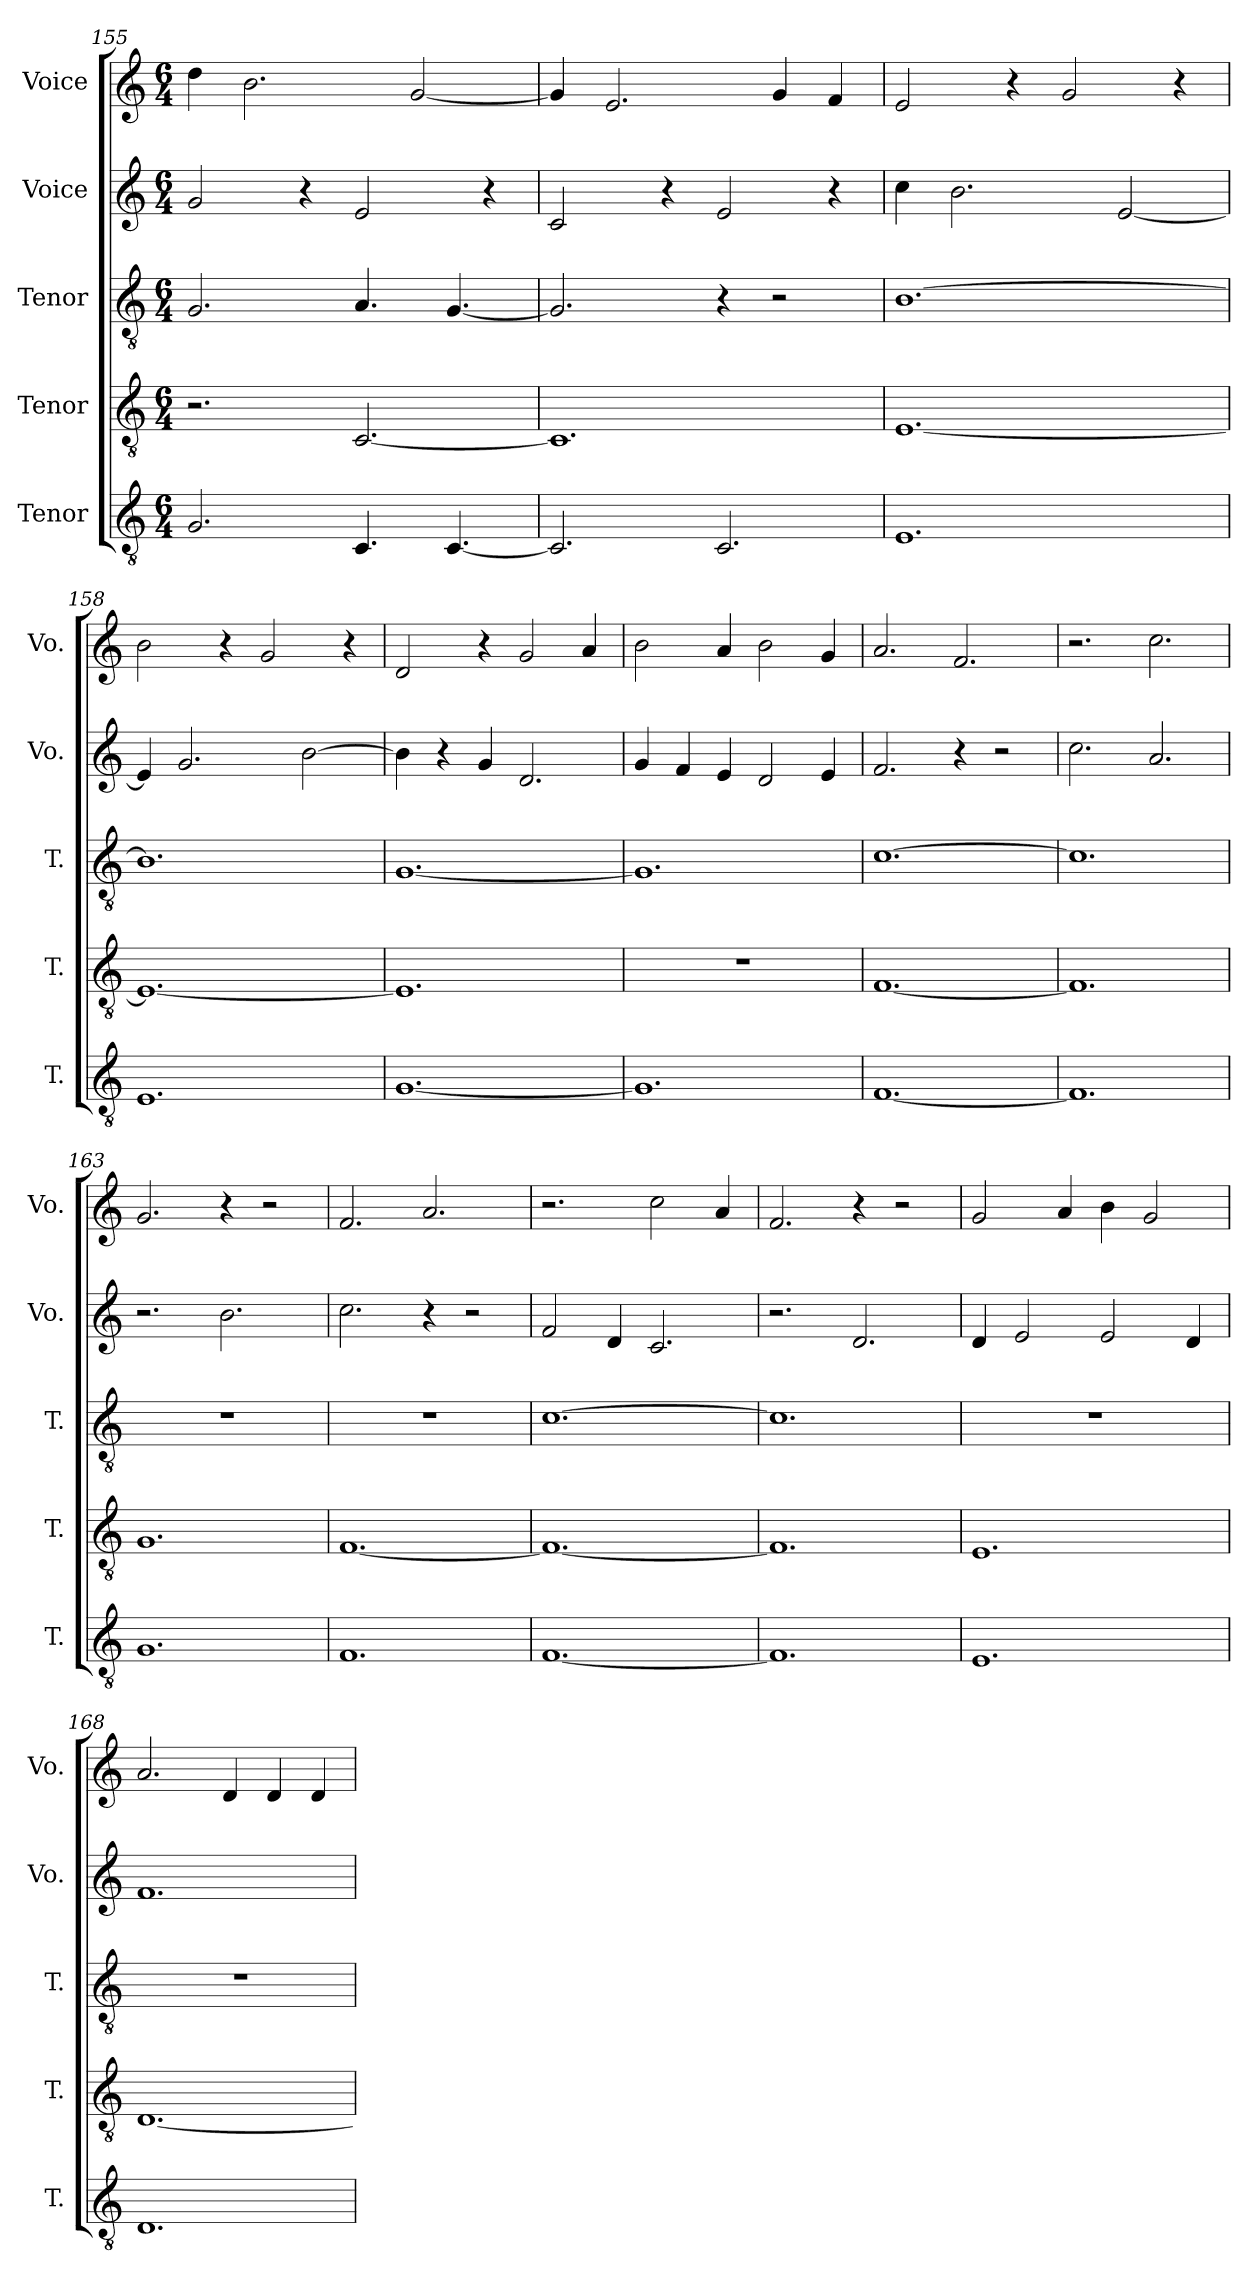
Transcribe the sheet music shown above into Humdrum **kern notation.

**kern	**kern	**kern	**kern	**kern
*part5	*part4	*part3	*part2	*part1
*staff5	*staff4	*staff3	*staff2	*staff1
*I"Tenor	*I"Tenor	*I"Tenor	*I"Voice	*I"Voice
*I'T.	*I'T.	*I'T.	*I'Vo.	*I'Vo.
!!LO:PB:g=z
*clefGv2	*clefGv2	*clefGv2	*clefG2	*clefG2
*k[]	*k[]	*k[]	*k[]	*k[]
*M6/4	*M6/4	*M6/4	*M6/4	*M6/4
=155	=155	=155	=155	=155
2.G/	2.r	2.G/	2g/	4dd\
.	.	.	.	2.b\
.	.	.	4r	.
4.C/	[2.C/	4.A/	2e/	.
.	.	.	.	[2g/
[4.C/	.	[4.G/	.	.
.	.	.	4r	.
=156	=156	=156	=156	=156
2.C/]	1.C]	2.G/]	2c/	4g/]
.	.	.	.	2.e/
.	.	.	4r	.
2.C/	.	4r	2e/	.
.	.	2r	.	4g/
.	.	.	4r	4f/
=157	=157	=157	=157	=157
1.E	[1.E	[1.B	4cc\	2e/
.	.	.	2.b\	.
.	.	.	.	4r
.	.	.	.	2g/
.	.	.	[2e/	.
.	.	.	.	4r
=158	=158	=158	=158	=158
1.E	1.E_	1.B]	4e/]	2b\
.	.	.	2.g/	.
.	.	.	.	4r
.	.	.	.	2g/
.	.	.	[2b\	.
.	.	.	.	4r
=159	=159	=159	=159	=159
[1.G	1.E]	[1.G	4b\]	2d/
.	.	.	4r	.
.	.	.	4g/	4r
.	.	.	2.d/	2g/
.	.	.	.	4a/
=160	=160	=160	=160	=160
1.G]	1.r	1.G]	4g/	2b\
.	.	.	4f/	.
.	.	.	4e/	4a/
.	.	.	2d/	2b\
.	.	.	4e/	4g/
=161	=161	=161	=161	=161
[1.F	[1.F	[1.c	2.f/	2.a/
.	.	.	4r	2.f/
.	.	.	2r	.
!!LO:LB:g=z
=162	=162	=162	=162	=162
1.F]	1.F]	1.c]	2.cc\	2.r
.	.	.	2.a/	2.cc\
=163	=163	=163	=163	=163
1.G	1.G	1.r	2.r	2.g/
.	.	.	2.b\	4r
.	.	.	.	2r
=164	=164	=164	=164	=164
1.F	[1.F	1.r	2.cc\	2.f/
.	.	.	4r	2.a/
.	.	.	2r	.
=165	=165	=165	=165	=165
[1.F	1.F_	[1.c	2f/	2.r
.	.	.	4d/	.
.	.	.	2.c/	2cc\
.	.	.	.	4a/
=166	=166	=166	=166	=166
1.F]	1.F]	1.c]	2.r	2.f/
.	.	.	2.d/	4r
.	.	.	.	2r
=167	=167	=167	=167	=167
1.E	1.E	1.r	4d/	2g/
.	.	.	2e/	.
.	.	.	.	4a/
.	.	.	2e/	4b\
.	.	.	.	2g/
.	.	.	4d/	.
=168	=168	=168	=168	=168
1.D	[1.D	1.r	1.f	2.a/
.	.	.	.	4d/
.	.	.	.	4d/
.	.	.	.	4d/
=	=	=	=	=
*-	*-	*-	*-	*-
